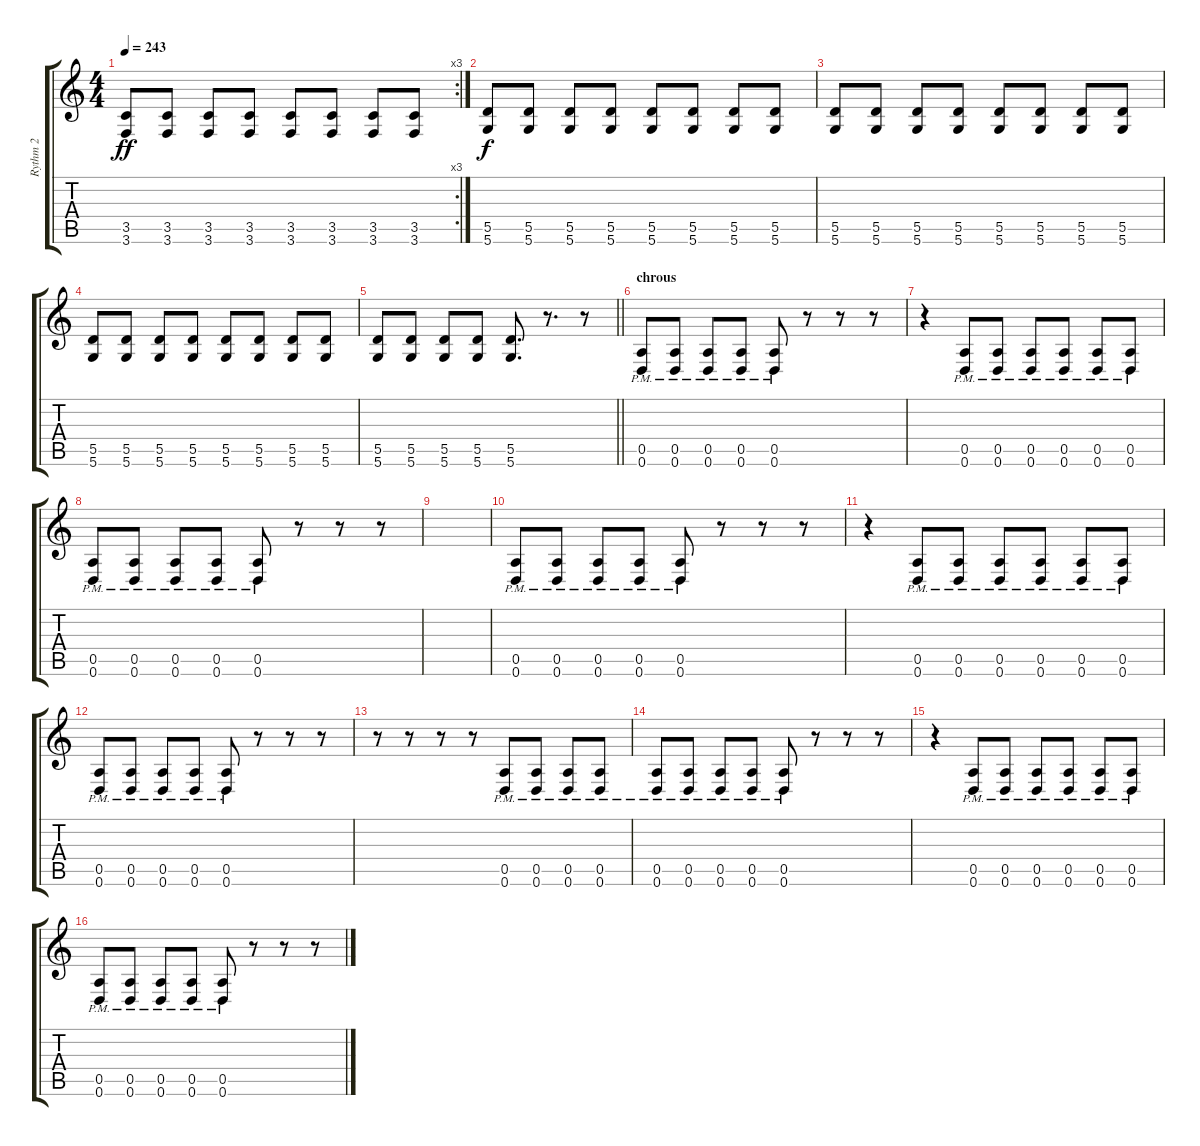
\track ("Rythm 2 " "Rythm 2 ") {instrument distortionguitar}
\staff {score tabs}
\tuning (E4 B3 G3 D3 A2 D2) {hide}
\rc 3
\ts (4 4)
\tempo 243
\clef g2
\ks c
(3.5 3.6).8{dy ff} (3.5 3.6).8 (3.5 3.6).8 (3.5 3.6).8 (3.5 3.6).8 (3.5 3.6).8 (3.5 3.6).8 (3.5 3.6).8 |
(5.5 5.6).8{dy f} (5.5 5.6).8 (5.5 5.6).8 (5.5 5.6).8 (5.5 5.6).8 (5.5 5.6).8 (5.5 5.6).8 (5.5 5.6).8 |
(5.5 5.6).8 (5.5 5.6).8 (5.5 5.6).8 (5.5 5.6).8 (5.5 5.6).8 (5.5 5.6).8 (5.5 5.6).8 (5.5 5.6).8 |
(5.5 5.6).8 (5.5 5.6).8 (5.5 5.6).8 (5.5 5.6).8 (5.5 5.6).8 (5.5 5.6).8 (5.5 5.6).8 (5.5 5.6).8 |
\barLineRight lightlight
(5.5 5.6).8 (5.5 5.6).8 (5.5 5.6).8 (5.5 5.6).8 (5.5 5.6).8{d} r.8{d} r.8 |
\section ("" "chrous")
(0.5{pm} 0.6{pm}).8 (0.5{pm} 0.6{pm}).8 (0.5{pm} 0.6{pm}).8 (0.5{pm} 0.6{pm}).8 (0.5{pm} 0.6{pm}).8 r.8 r.8 r.8 |
r.4 (0.5{pm} 0.6{pm}).8 (0.5{pm} 0.6{pm}).8 (0.5{pm} 0.6{pm}).8 (0.5{pm} 0.6{pm}).8 (0.5{pm} 0.6{pm}).8 (0.5{pm} 0.6{pm}).8 |
(0.5{pm} 0.6{pm}).8 (0.5{pm} 0.6{pm}).8 (0.5{pm} 0.6{pm}).8 (0.5{pm} 0.6{pm}).8 (0.5{pm} 0.6{pm}).8 r.8 r.8 r.8 |
|
(0.5{pm} 0.6{pm}).8 (0.5{pm} 0.6{pm}).8 (0.5{pm} 0.6{pm}).8 (0.5{pm} 0.6{pm}).8 (0.5{pm} 0.6{pm}).8 r.8 r.8 r.8 |
r.4 (0.5{pm} 0.6{pm}).8 (0.5{pm} 0.6{pm}).8 (0.5{pm} 0.6{pm}).8 (0.5{pm} 0.6{pm}).8 (0.5{pm} 0.6{pm}).8 (0.5{pm} 0.6{pm}).8 |
(0.5{pm} 0.6{pm}).8 (0.5{pm} 0.6{pm}).8 (0.5{pm} 0.6{pm}).8 (0.5{pm} 0.6{pm}).8 (0.5{pm} 0.6{pm}).8 r.8 r.8 r.8 |
r.8 r.8 r.8 r.8 (0.5{pm} 0.6{pm}).8 (0.5{pm} 0.6{pm}).8 (0.5{pm} 0.6{pm}).8 (0.5{pm} 0.6{pm}).8 |
(0.5{pm} 0.6{pm}).8 (0.5{pm} 0.6{pm}).8 (0.5{pm} 0.6{pm}).8 (0.5{pm} 0.6{pm}).8 (0.5{pm} 0.6{pm}).8 r.8 r.8 r.8 |
r.4 (0.5{pm} 0.6{pm}).8 (0.5{pm} 0.6{pm}).8 (0.5{pm} 0.6{pm}).8 (0.5{pm} 0.6{pm}).8 (0.5{pm} 0.6{pm}).8 (0.5{pm} 0.6{pm}).8 |
(0.5{pm} 0.6{pm}).8 (0.5{pm} 0.6{pm}).8 (0.5{pm} 0.6{pm}).8 (0.5{pm} 0.6{pm}).8 (0.5{pm} 0.6{pm}).8 r.8 r.8 r.8
